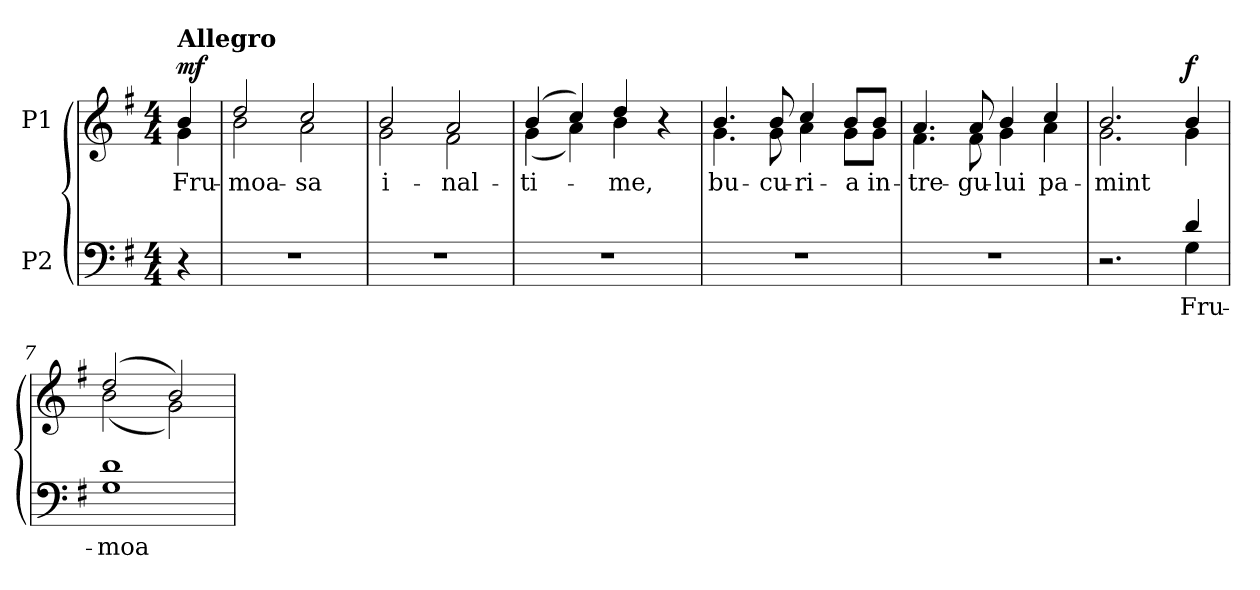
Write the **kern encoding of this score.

**kern	**text	**kern	**text	**dynam
*part2	*part2	*part1	*part1	*part1
*staff2	*staff2	*staff1	*staff1	*staff1
*I"P2	*	*I"P1	*	*
!!LO:PB:g=z
*clefF4	*	*clefG2	*	*
*k[f#]	*	*k[f#]	*	*
*G:	*	*G:	*	*
*M4/4	*	*M4/4	*	*
*MM120	*	*MM120	*	*
=	=	=	=	=
*	*	*^	*	*
!	!	!LO:TX:a:B:t=Allegro	!	!	!
!	!	!	!	!LO:LY:a:color=#000000	!
4r	.	4bi/	4gi\	Fru-	mf
=1	=1	=1	=1	=1	=1
!	!	!	!	!LO:LY:a:color=#000000	!
1r	.	2ddi/	2bi\	-moa-	.
!	!	!	!	!LO:LY:a:color=#000000	!
.	.	2cci/	2ai\	-sa	.
=2	=2	=2	=2	=2	=2
!	!	!	!	!LO:LY:a:color=#000000	!
1r	.	2bi/	2gi\	i-	.
!	!	!	!	!LO:LY:a:color=#000000	!
.	.	2ai/	2f#i\	-nal-	.
=3	=3	=3	=3	=3	=3
!	!	!	!	!LO:LY:a:color=#000000	!
1r	.	(4bi/	(4gi\	-ti-	.
.	.	4cci/)	4ai\)	.	.
!	!	!	!	!LO:LY:a:color=#000000	!
.	.	4ddi/	4bi\	-me,	.
.	.	4r	4ryy	.	.
=4	=4	=4	=4	=4	=4
!	!	!	!	!LO:LY:a:color=#000000	!
1r	.	4.bi/	4.gi\	bu-	.
!	!	!	!	!LO:LY:a:color=#000000	!
.	.	8bi/	8gi\	-cu-	.
!	!	!	!	!LO:LY:a:color=#000000	!
.	.	4cci/	4ai\	-ri-	.
!	!	!	!	!LO:LY:a:color=#000000	!
.	.	8bi/L	8gi\L	-a	.
!	!	!	!	!LO:LY:a:color=#000000	!
.	.	8bi/J	8gi\J	in-	.
=5	=5	=5	=5	=5	=5
!	!	!	!	!LO:LY:a:color=#000000	!
1r	.	4.ai/	4.f#i\	-tre-	.
!	!	!	!	!LO:LY:a:color=#000000	!
.	.	8ai/	8f#i\	-gu-	.
!	!	!	!	!LO:LY:a:color=#000000	!
.	.	4bi/	4gi\	-lui	.
!	!	!	!	!LO:LY:a:color=#000000	!
.	.	4cci/	4ai\	pa-	.
!!LO:LB:g=z	!!
=6	=6	=6	=6	=6	=6
*^	*	*	*	*	*
!	!	!	!	!	!LO:LY:a:color=#000000	!
2.r	2.ryy	.	2.bi/	2.gi\	-mint	.
!	!	!LO:LY:a:color=#000000	!	!	!	!
4di/	4Gi\	Fru-	4bi/	4gi\	.	f
=7	=7	=7	=7	=7	=7	=7
!	!	!LO:LY:a:color=#000000	!	!	!	!
1di	1Gi	-moa-	(2ddi/	(2bi\	.	.
.	.	.	2bi/)	2gi\)	.	.
*v	*v	*	*	*	*	*
*	*	*v	*v	*	*
=	=	=	=	=
*-	*-	*-	*-	*-
